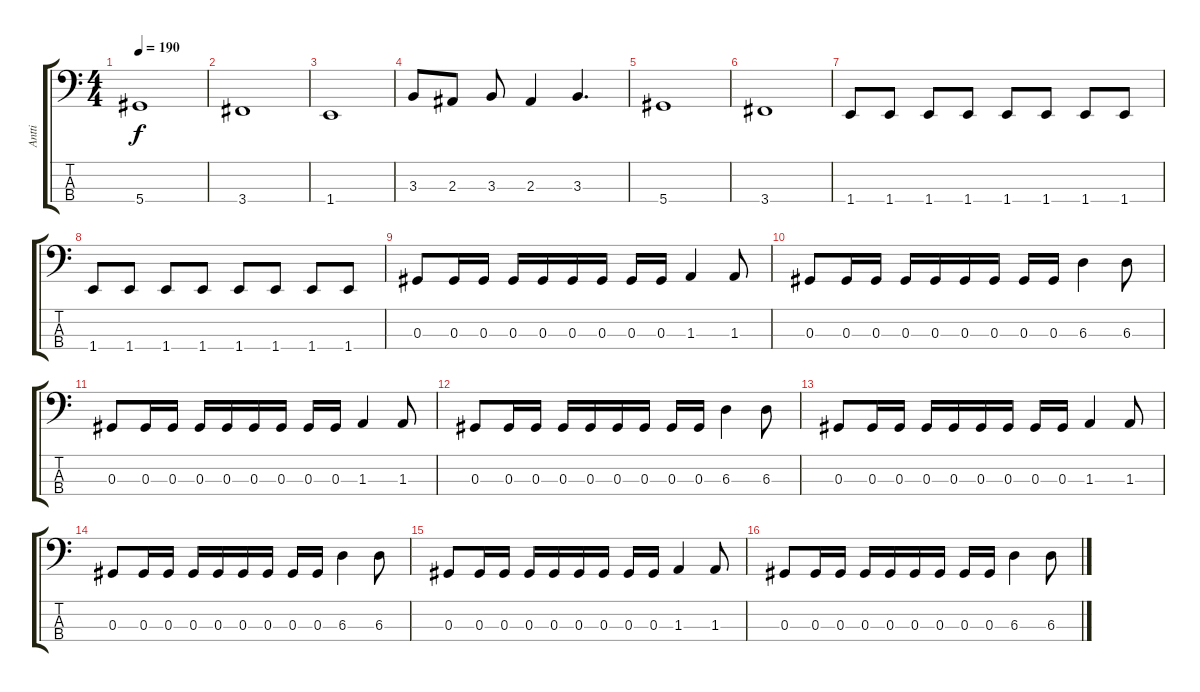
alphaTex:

\track ("Antti" "Antti") {instrument electricbassfinger}
\staff {score tabs}
\tuning (Gb2 Db2 Ab1 Eb1) {hide}
\ts (4 4)
\tempo 190
\clef f4
\ks c
5.4.1{dy f} |
3.4.1 |
1.4.1 |
3.3.8 2.3.8 3.3.8 2.3.4 3.3.4{d} |
5.4.1 |
3.4.1 |
1.4.8 1.4.8 1.4.8 1.4.8 1.4.8 1.4.8 1.4.8 1.4.8 |
1.4.8 1.4.8 1.4.8 1.4.8 1.4.8 1.4.8 1.4.8 1.4.8 |
0.3.8 0.3.16 0.3.16 0.3.16 0.3.16 0.3.16 0.3.16 0.3.16 0.3.16 1.3.4 1.3.8 |
0.3.8 0.3.16 0.3.16 0.3.16 0.3.16 0.3.16 0.3.16 0.3.16 0.3.16 6.3.4 6.3.8 |
0.3.8 0.3.16 0.3.16 0.3.16 0.3.16 0.3.16 0.3.16 0.3.16 0.3.16 1.3.4 1.3.8 |
0.3.8 0.3.16 0.3.16 0.3.16 0.3.16 0.3.16 0.3.16 0.3.16 0.3.16 6.3.4 6.3.8 |
0.3.8 0.3.16 0.3.16 0.3.16 0.3.16 0.3.16 0.3.16 0.3.16 0.3.16 1.3.4 1.3.8 |
0.3.8 0.3.16 0.3.16 0.3.16 0.3.16 0.3.16 0.3.16 0.3.16 0.3.16 6.3.4 6.3.8 |
0.3.8 0.3.16 0.3.16 0.3.16 0.3.16 0.3.16 0.3.16 0.3.16 0.3.16 1.3.4 1.3.8 |
0.3.8 0.3.16 0.3.16 0.3.16 0.3.16 0.3.16 0.3.16 0.3.16 0.3.16 6.3.4 6.3.8
